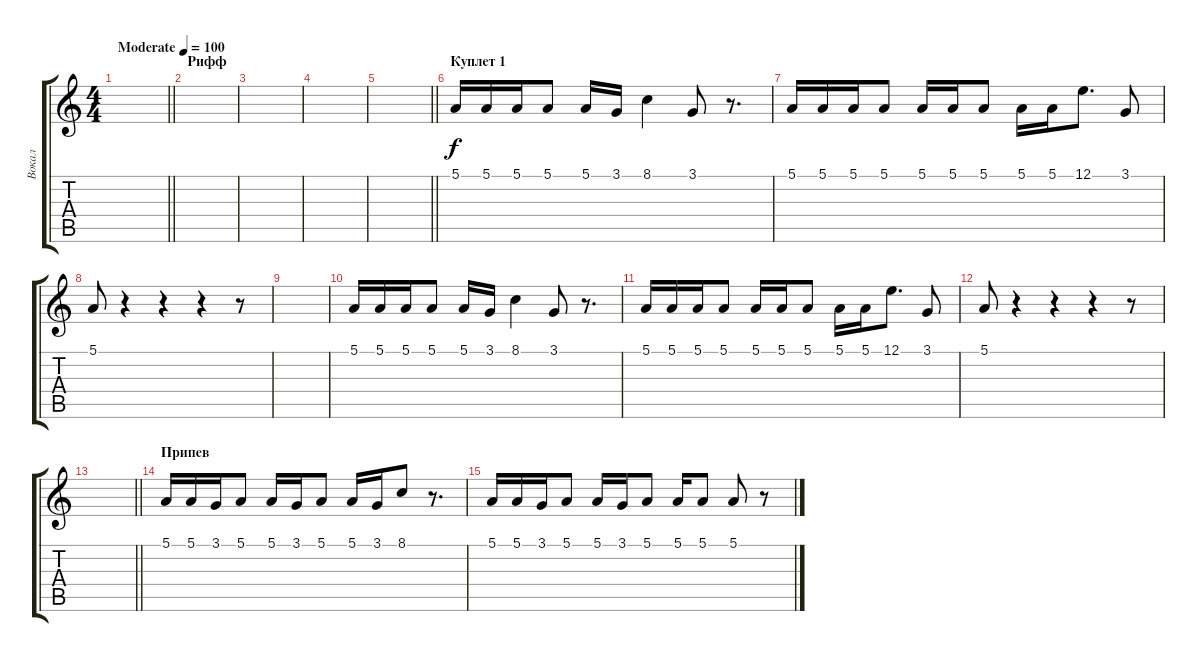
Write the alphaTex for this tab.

\track ("Вокал" "Вокал") {instrument trumpet}
\staff {score tabs}
\tuning (E4 B3 G3 D3 A2 E2) {hide}
\ts (4 4)
\tempo (100 "Moderate")
\clef g2
\barLineRight lightlight
\ks c
|
\section ("" "Рифф")
|
|
|
\barLineRight lightlight
|
\section ("" "Куплет 1")
5.1.16 5.1.16 5.1.16 5.1.8 5.1.16 3.1.16 8.1.4 3.1.8 r.8{d} |
5.1.16 5.1.16 5.1.16 5.1.8 5.1.16 5.1.16 5.1.8 5.1.16 5.1.16 12.1.8{d} 3.1.8 |
5.1.8 r.4 r.4 r.4 r.8 |
|
5.1.16 5.1.16 5.1.16 5.1.8 5.1.16 3.1.16 8.1.4 3.1.8 r.8{d} |
5.1.16 5.1.16 5.1.16 5.1.8 5.1.16 5.1.16 5.1.8 5.1.16 5.1.16 12.1.8{d} 3.1.8 |
5.1.8 r.4 r.4 r.4 r.8 |
\barLineRight lightlight
|
\section ("" "Припев")
5.1.16 5.1.16 3.1.16 5.1.8 5.1.16 3.1.16 5.1.8 5.1.16 3.1.16 8.1.8 r.8{d} |
5.1.16 5.1.16 3.1.16 5.1.8 5.1.16 3.1.16 5.1.8 5.1.16 5.1.8 5.1.8 r.8
